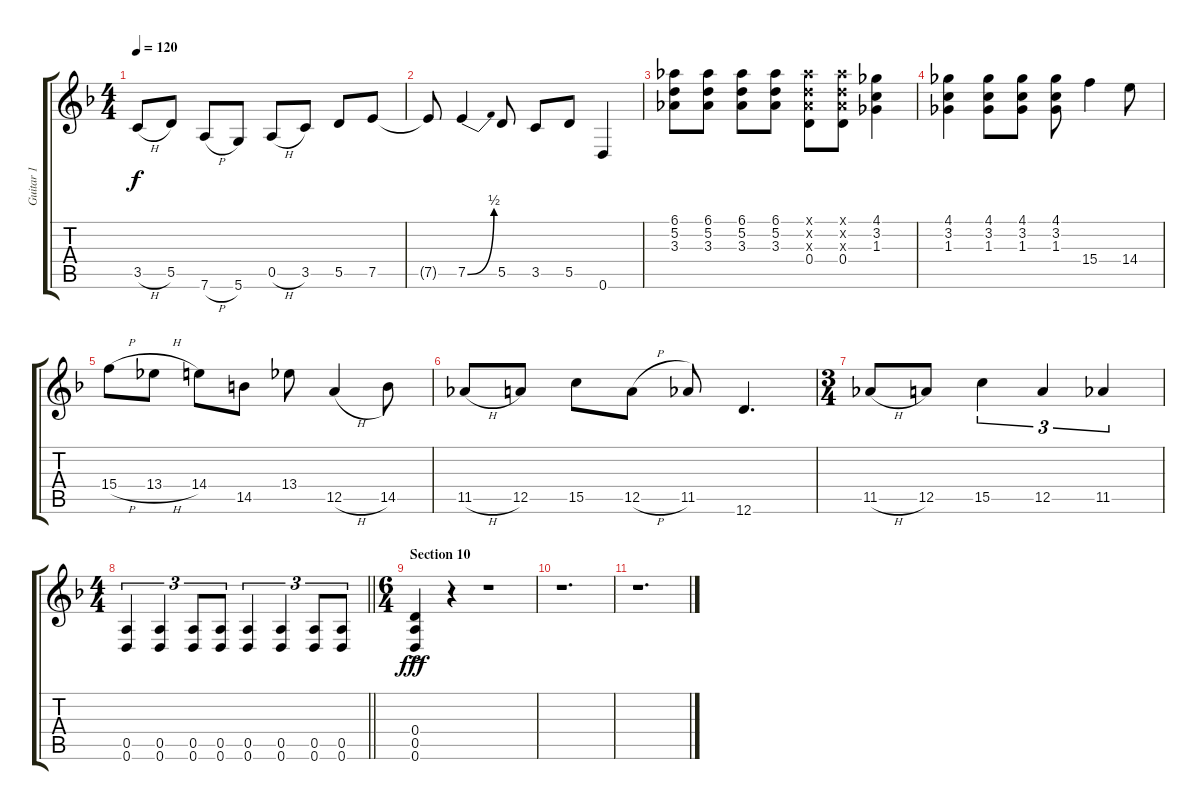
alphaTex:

\track ("Guitar 1" "Guitar 1") {instrument distortionguitar}
\staff {score tabs}
\tuning (D4 A3 F3 D3 A2 D2) {hide}
\ts (4 4)
\tempo 120
\clef g2
\ks f
3.5{h}.8{dy f} 5.5.8 7.6{h}.8 5.6.8 0.5{h}.8 3.5.8 5.5.8 7.5.8 |
7.5{t}.8 7.5{be (bend 0 0 60 2)}.4 5.5.8 3.5.8 5.5.8 0.6.4 |
(6.1 5.2 3.3).8 (6.1 5.2 3.3).8 (6.1 5.2 3.3).8 (6.1 5.2 3.3).8 (6.1{x} 5.2{x} 3.3{x} 0.4).8 (6.1{x} 5.2{x} 3.3{x} 0.4).8 (4.1 3.2 1.3).4 |
(4.1 3.2 1.3).4 (4.1 3.2 1.3).8 (4.1 3.2 1.3).8 (4.1 3.2 1.3).8 15.4.4 14.4.8 |
15.4{h}.8 13.4{h}.8 14.4.8 14.5.8 13.4.8 12.5{h}.4 14.5.8 |
11.5{h}.8 12.5.8 15.5.8 12.5{h}.8 11.5.8 12.6.4{d} |
\ts (3 4)
11.5{h}.8 12.5.8 15.5.4{tu (3 2)} 12.5.4{tu (3 2)} 11.5.4{tu (3 2)} |
\ts (4 4)
\barLineRight lightlight
(0.5 0.6).4{tu (3 2)} (0.5 0.6).4{tu (3 2)} (0.5 0.6).8{tu (3 2)} (0.5 0.6).8{tu (3 2)} (0.5 0.6).4{tu (3 2)} (0.5 0.6).4{tu (3 2)} (0.5 0.6).8{tu (3 2)} (0.5 0.6).8{tu (3 2)} |
\ts (6 4)
\section ("" "Section 10")
(0.4{ac} 0.5{ac} 0.6{ac}).4{dy fff} r.4 r.1 |
r.1{d} |
r.1{d}
